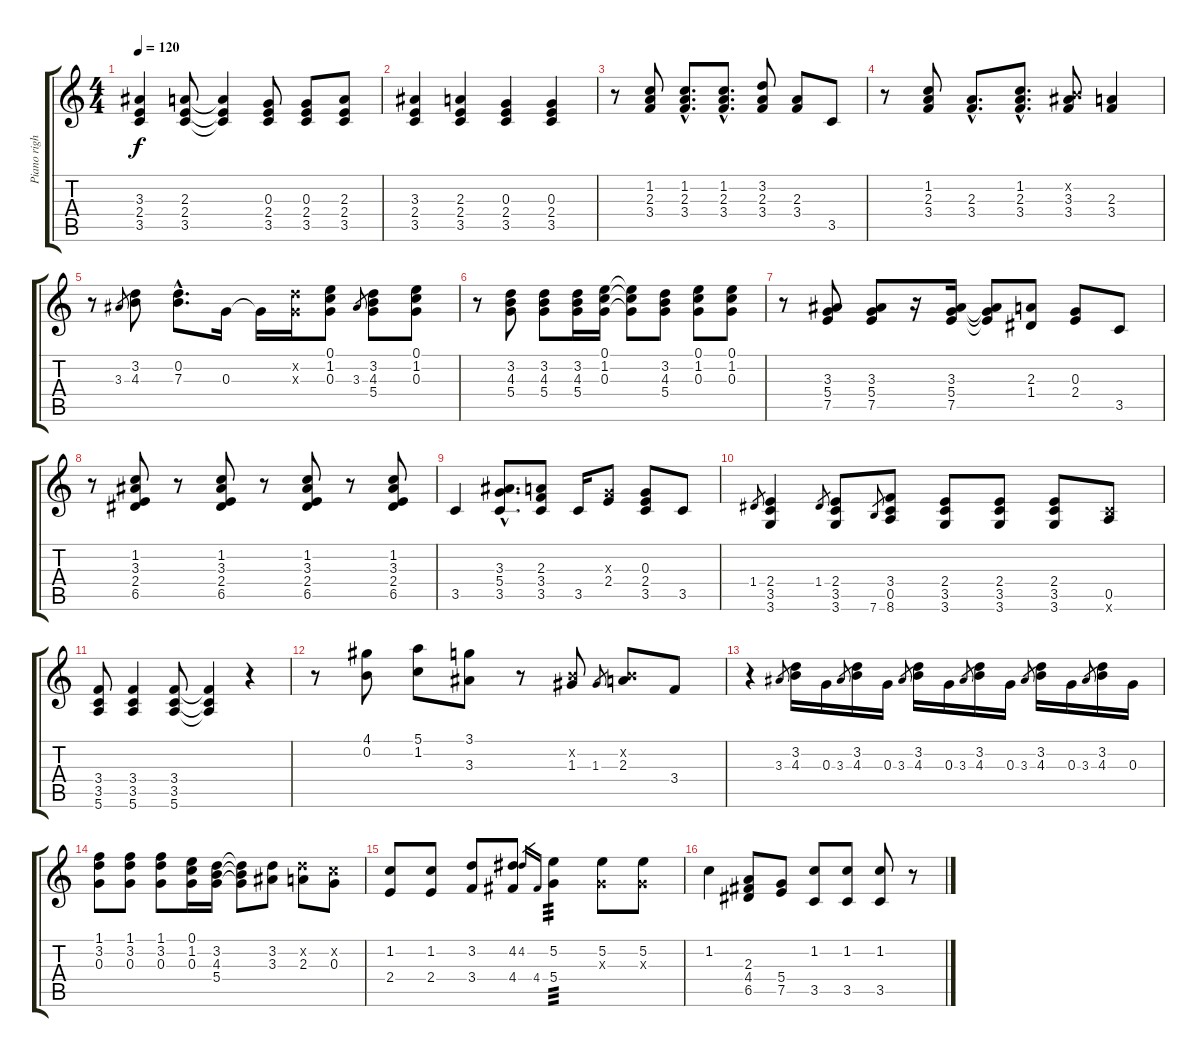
\track ("Piano right hand" "Piano righ") {instrument honkytonkpiano}
\staff {score tabs}
\tuning (E5 B4 G4 D4 A3 E3) {hide}
\ts (4 4)
\tempo 120
\clef g2
\ks c
(3.3 2.4 3.5).4{dy f} (2.3 2.4 3.5).8 (2.3{t} 2.4{t} 3.5{t}).4 (0.3 2.4 3.5).8 (0.3 2.4 3.5).8 (2.3 2.4 3.5).8 |
(3.3 2.4 3.5).4 (2.3 2.4 3.5).4 (0.3 2.4 3.5).4 (0.3 2.4 3.5).4 |
r.8 (1.2 2.3 3.4).8 (1.2{hac} 2.3{hac} 3.4{hac}).8{d} (1.2{hac} 2.3{hac} 3.4{hac}).8{d} (3.2 2.3 3.4).8 (2.3 3.4).8 3.5.8 |
r.8 (1.2 2.3 3.4).8 (2.3{hac} 3.4{hac}).8{d} (1.2{hac} 2.3{hac} 3.4{hac}).8{d} (0.2{x} 3.3 3.4).8 (2.3 3.4).4 |
r.8 3.3.8{gr} (3.2 4.3).8 (0.2{hac} 7.3{hac}).8{d} 0.3.16 0.3{t}.16 (3.2{x} 0.3{x}).16 (0.1 1.2 0.3).8 3.3.8{gr} (3.2 4.3 5.4).8 (0.1 1.2 0.3).8 |
r.8 (3.2 4.3 5.4).8 (3.2 4.3 5.4).8 (3.2 4.3 5.4).16 (0.1 1.2 0.3).16 (0.1{t} 1.2{t} 0.3{t}).8 (3.2 4.3 5.4).8 (0.1 1.2 0.3).8 (0.1 1.2 0.3).8 |
r.8 (3.3 5.4 7.5).8 (3.3 5.4 7.5).8 r.16 (3.3 5.4 7.5).16 (3.3{t} 5.4{t} 7.5{t}).8 (2.3 1.4).8 (0.3 2.4).8 3.5.8 |
r.8 (1.2 3.3 2.4 6.5).8 r.8 (1.2 3.3 2.4 6.5).8 r.8 (1.2 3.3 2.4 6.5).8 r.8 (1.2 3.3 2.4 6.5).8 |
3.5.4 (3.3{hac} 5.4{hac} 3.5{hac}).8{d} (2.3 3.4 3.5).8 3.5.16 (0.3{x} 2.4).8 (0.3 2.4 3.5).8 3.5.8 |
1.4.8{gr} (2.4 3.5 3.6).4 1.4.8{gr} (2.4 3.5 3.6).8 7.6.8{gr} (3.4 0.5 8.6).8 (2.4 3.5 3.6).8 (2.4 3.5 3.6).8 (2.4 3.5 3.6).8 (0.5 8.6{x}).8 |
(3.4 3.5 5.6).8 (3.4 3.5 5.6).4 (3.4 3.5 5.6).8 (3.4{t} 3.5{t} 5.6{t}).4 r.4 |
r.8 (4.1 0.2).8 (5.1 1.2).8 (3.1 3.3).8 r.8 (0.2{x} 1.3).8 1.3.8{gr} (0.2{x} 2.3).8 3.4.8 |
r.4 3.3.8{gr} (3.2 4.3).16 0.3.16 3.3.8{gr} (3.2 4.3).16 0.3.16 3.3.8{gr} (3.2 4.3).16 0.3.16 3.3.8{gr} (3.2 4.3).16 0.3.16 3.3.8{gr} (3.2 4.3).16 0.3.16 3.3.8{gr} (3.2 4.3).16 0.3.16 |
(1.1 3.2 0.3).8 (1.1 3.2 0.3).8 (1.1 3.2 0.3).8 (0.1 1.2 0.3).16 (3.2 4.3 5.4).16 (3.2{t} 4.3{t} 5.4{t}).8 (3.2 3.3).8 (3.2{x} 2.3).8 (1.2{x} 0.3).8 |
(1.2 2.4).8 (1.2 2.4).8 (3.2 3.4).8 (4.2 4.4).8 4.2.16{gr} 4.4.16{gr} (5.2 5.4).4{tp 3} (5.2 0.3{x}).8 (5.2 0.3{x}).8 |
1.2.4 (2.3 4.4 6.5).8 (5.4 7.5).8 (1.2 3.5).8 (1.2 3.5).8 (1.2 3.5).8 r.8
